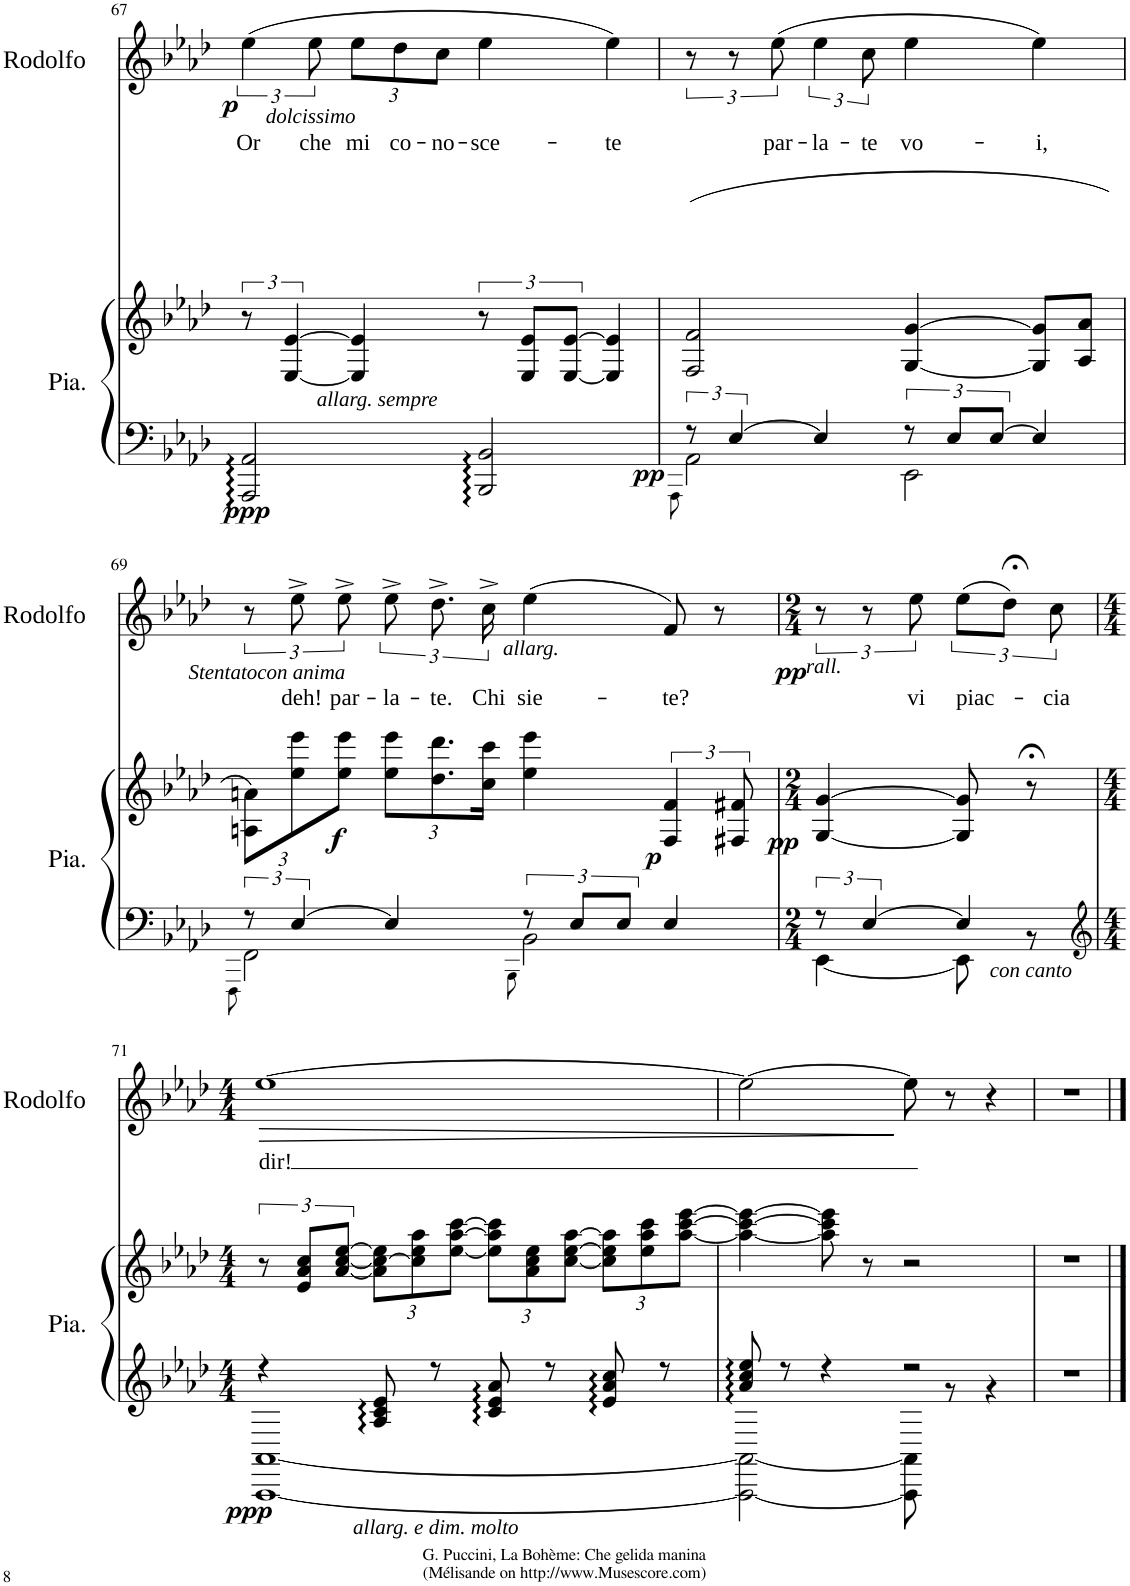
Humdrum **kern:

**kern	**kern	**dynam	**kern	**text	**dynam
*part2	*part2	*part2	*part1	*part1	*part1
*staff3	*staff2	*staff2/3	*staff1	*staff1	*staff1
*I"Piano	*	*	*I"Rodolfo	*	*
*I'Pia.	*	*	*I'Rodolfo	*	*
!!LO:PB:g=z
*clefF4	*clefG2	*	*clefG2	*	*
*k[b-e-a-d-]	*k[b-e-a-d-]	*	*k[b-e-a-d-]	*	*
*M4/4	*M4/4	*	*M4/4	*	*
=67	=67	=67	=67	=67	=67
!	!	!LO:DY:b=2	!	!LO:LY:b	!LO:DY:b
2AAA-/ 2AA-/	12r	ppp	(6ee-\	Or	p
.	[6E-/ [6e-/	.	.	.	.
!	!	!	!	!LO:LY:b	!LO:DY:b
.	.	.	12ee-\	che	other-dynamics
*	*	*	*Xbrackettup	*	*
!	!	!LO:DY:b	!	!LO:LY:b	!
.	4E-/] 4e-/]	other-dynamics	12ee-\L	mi	.
!	!	!	!	!LO:LY:b	!
.	.	.	12dd-\	co-	.
!	!	!	!	!LO:LY:b	!
.	.	.	12cc\J	-no-	.
!	!	!	!	!LO:LY:b	!
2BBB-/ 2BB-/	12r	.	4ee-\	-sce-	.
.	12E-/ 12e-/L	.	.	.	.
.	[12E-/ [12e-/J	.	.	.	.
!	!	!	!	!LO:LY:b	!
.	4E-/] 4e-/]	.	4ee-\)	-te	.
=68	=68	=68	=68	=68	=68
*^	*	*	*	*	*
.	8qAAA-\	.	.	.	.	.
*	*	*	*	*brackettup	*	*
!	!	!	!LO:DY:b=2	!	!	!
12r	2AA-\	(2F/ 2f/	pp	12r	.	.
[6E-/	.	.	.	12r	.	.
!	!	!	!	!	!LO:LY:b	!
.	.	.	.	(12ee-\	par-	.
!	!	!	!	!	!LO:LY:b	!
4E-/]	.	.	.	6ee-\	-la-	.
!	!	!	!	!	!LO:LY:b	!
.	.	.	.	12cc\	-te	.
!	!	!	!	!	!LO:LY:b	!
12r	2EE-\	[4G/ [4g/	.	4ee-\	vo-	.
12E-/L	.	.	.	.	.	.
[12E-/J	.	.	.	.	.	.
!	!	!	!	!	!LO:LY:b	!
4E-/]	.	8G/] 8g/]L	.	4ee-\)	-i,	.
.	.	8A-/ 8a-/J	.	.	.	.
!!LO:LB:g=z
=69	=69	=69	=69	=69	=69	=69
.	8qFFF\	.	.	.	.	.
*	*	*Xbrackettup	*	*	*	*
!	!	!	!	!	!	!LO:DY:b
12r	2FF\	12An\ 12an\L)	.	12r	.	other-dynamics
!	!	!	!	!	!LO:LY:b	!
[6E-/	.	12ee-\ 12eee-\	.	12ee-^\	deh!	.
!	!	!	!LO:DY:b	!	!LO:LY:b	!
.	.	12ee-\ 12eee-\J	f	12ee-^\	par-	.
!	!	!	!	!	!LO:LY:b	!
4E-/]	.	12ee-\ 12eee-\L	.	12ee-^\	-la-	.
!	!	!	!	!	!LO:LY:b	!
.	.	12.dd-\ 12.ddd-\	.	12.dd-^\	-te.	.
!	!	!	!	!	!LO:LY:b	!
.	.	24cc\ 24ccc\Jk	.	24cc^\	Chi	.
.	8qBBB-\	.	.	.	.	.
!	!	!	!	!	!LO:LY:b	!LO:DY:b
12r	2BB-\	4ee-\ 4eee-\	.	(4ee-\	sie-	other-dynamics
12E-/L	.	.	.	.	.	.
12E-/J	.	.	.	.	.	.
*	*	*brackettup	*	*	*	*
!	!	!	!LO:DY:b	!	!LO:LY:b	!
4E-/	.	6F/ 6f/	p	8f/)	-te?	.
.	.	.	.	8r	.	.
.	.	12F#X/ 12f#X/	.	.	.	.
=70	=70	=70	=70	=70	=70	=70
*M2/4	*	*M2/4	*	*M2/4	*	*
!	!	!	!LO:DY:b	!	!	!LO:DY:b
!	!	!	!	!	!	!LO:DY:n=1:b
12r	[4EE-\	[4G/ [4g/	pp	12r	.	other-dynamics pp
[6E-/	.	.	.	12r	.	.
!	!	!	!	!	!LO:LY:b	!
.	.	.	.	12ee-\	vi	.
!	!	!	!	!	!LO:LY:b	!
4E-/]	8EE-\]	8G/] 8g/]	.	(12ee-\L	piac-	.
.	.	.	.	12dd-;<\J)	.	.
!	!	!	!LO:DY:b=2	!	!	!
.	8r	8r;<	other-dynamics	.	.	.
!	!	!	!	!	!LO:LY:b	!
.	.	.	.	12cc\	-cia	.
!!LO:LB:g=z
=71	=71	=71	=71	=71	=71	=71
*clefG2	*	*	*	*	*	*
*M4/4	*	*M4/4	*	*M4/4	*	*
!	!	!	!LO:DY:b=2	!	!LO:LY:b	!LO:HP:b
4r	[1AAA- [1AA-	12r	ppp	[1ee-	dir!	>
.	.	12e-/ 12a-/ 12cc/L	.	.	.	.
.	.	[12a-/ [12cc/ [12ee-/J	.	.	.	.
*	*	*Xbrackettup	*	*	*	*
8A-/ 8c/ 8e-/	.	12a-\] 12cc\_ 12ee-\]L	.	.	.	.
.	.	12cc\] 12ee-\ 12aa-\	.	.	.	.
!	!	!	!LO:DY:b=2	!	!	!
8r	.	.	other-dynamics	.	.	.
.	.	[12ee-\ [12aa-\ [12ccc\J	.	.	.	.
8c/ 8e-/ 8a-/	.	12ee-\] 12aa-\] 12ccc\]L	.	.	.	.
.	.	12a-\ 12cc\ 12ee-\	.	.	.	.
8r	.	.	.	.	.	.
.	.	[12cc\ [12ee-\ [12aa-\J	.	.	.	.
8e-/ 8a-/ 8cc/	.	12cc\] 12ee-\] 12aa-\]L	.	.	.	.
.	.	12ee-\ 12aa-\ 12ccc\	.	.	.	.
8r	.	.	.	.	.	.
.	.	[12aa-\ [12ccc\ [12eee-\J	.	.	.	.
=72	=72	=72	=72	=72	=72	=72
8a-/ 8cc/ 8ee-/	2AAA-\_ 2AA-\_	4aa-\_ 4ccc\_ 4eee-\_	.	2ee-\_	.	.
8r	.	.	.	.	.	.
4r	.	8aa-\] 8ccc\] 8eee-\]	.	.	.	.
.	.	8r	.	.	.	.
2r	8AAA-\] 8AA-\]	2r	.	8ee-\]	.	]
.	8r	.	.	8r	.	.
.	4r	.	.	4r	.	.
*v	*v	*	*	*	*	*
=73	=73	=73	=73	=73	=73
1r	1r	.	1r	.	.
==	==	==	==	==	==
*-	*-	*-	*-	*-	*-
